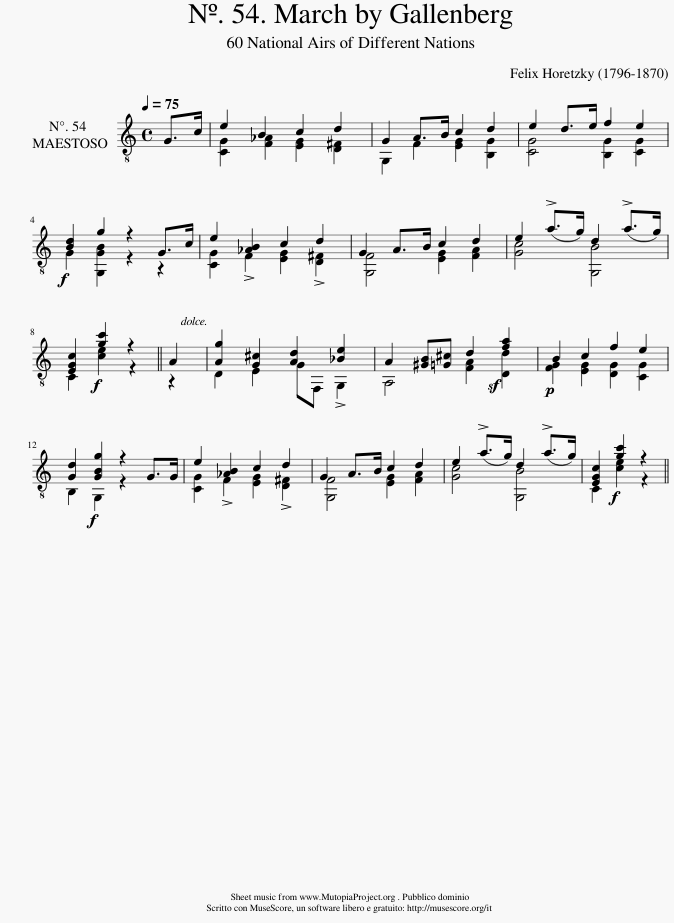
X:1
%%score ( 1 2 )
L:1/8
Q:1/4=75
M:4/4
I:linebreak $
K:C
V:1 treble-8
V:2 treble-8
V:1
 G>c | e2 B2 c2 d2 | G2 A>B c2 d2 | e2 d>e f2 e2 |$!f! [Bd]2 g2 z2 G>c | %5
 e2 [_AB]2 c2 d2 | G2 A>B c2 d2 | e2 (!>!a>g) d2 (!>!a>g) |$ [EGc]2!f! [gc']2 z2 || A2 | %10
 [Ag]2 [G^c]2 [Ad]2 [_Be]2 | A2 [^GB][=G^c] d2 [fa]2 |!p! B2 c2 f2 e2 |$ [Gd]2!f! [GBg]2 z2 G>G | e2 [_AB]2 c2 d2 | %15
 G2 A>B c2 d2 | e2 (!>!a>g) d2 (!>!a>g) | [EGc]2!f! [gc']2 z2!D.C.! || %18
V:2
 x2 | [CG]2 [F_A]2 [EG]2 [D^F]2 | G,2 F2 [EG]2 [B,G]2 | [CG]4 [B,G]2 [CG]2 |$ G2 [G,GB]2 z2 z2 | %5
 [CG]2 !>!F2 [EG]2 !>![D^F]2 | [G,F]4 [EG]2 [FA]2 | [Gc]4 [G,B]4 |$ C2 [ce]2 z2 || z2 | %10
 D2 E2 GF, !>!G,2 | A,4 [FA]2 [Dd]2 | [FG]2 [EG]2 [DG]2 [CG]2 |$ B,2 G,2 z2 x2 | [CG]2 !>!F2 [EG]2 !>![D^F]2 | %15
 [G,F]4 [EG]2 [FA]2 | [Gc]4 [G,B]4 | C2 [ce]2 z2 || %18
